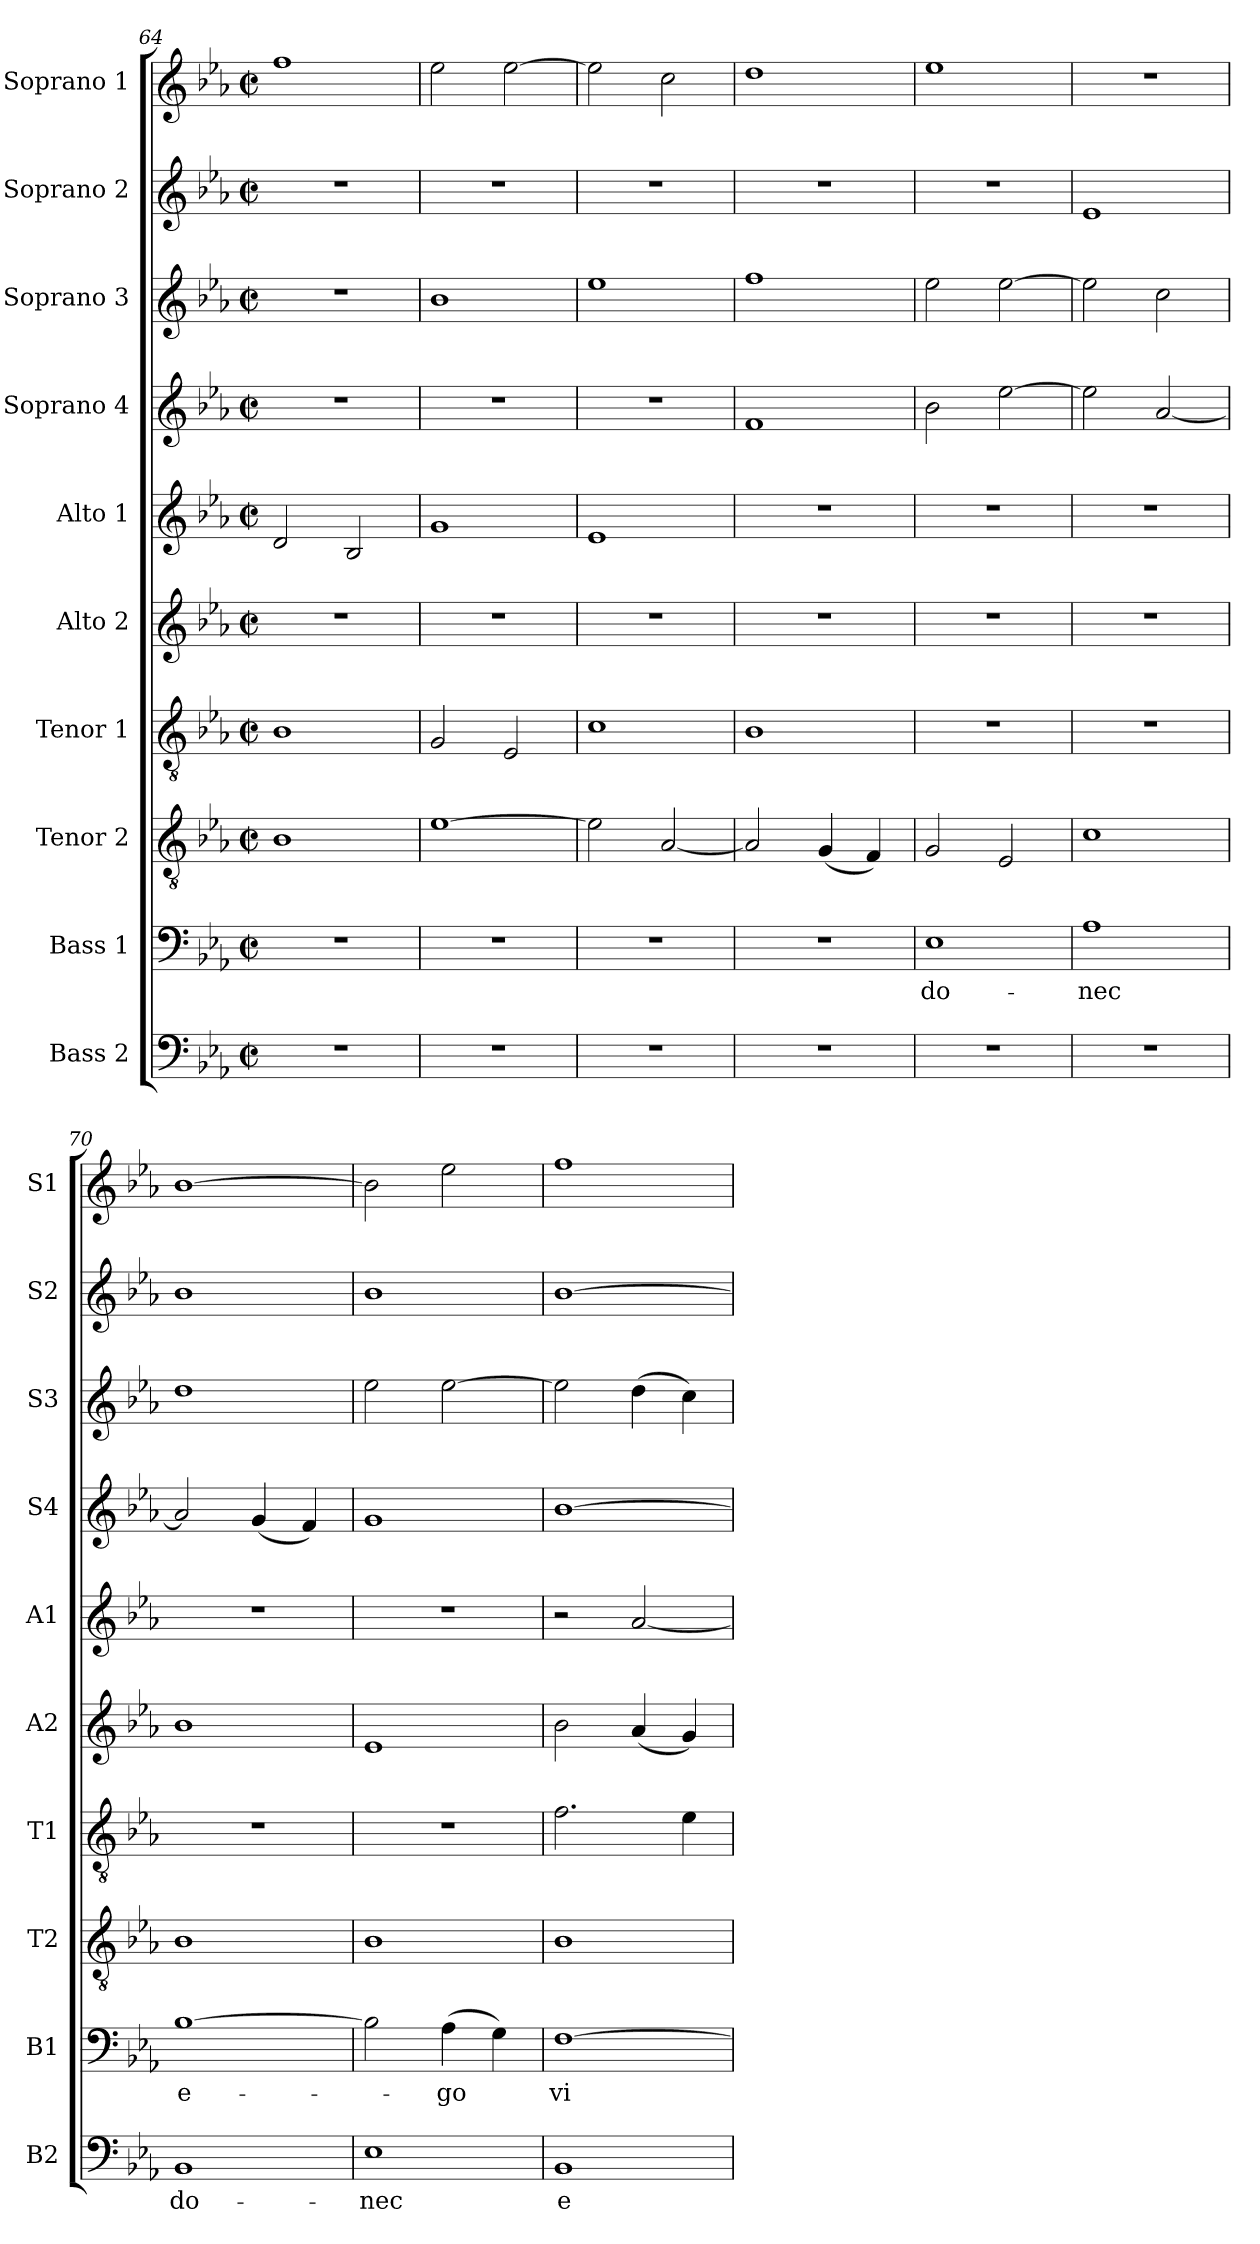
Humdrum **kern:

**kern	**text	**kern	**text	**kern	**kern	**kern	**kern	**kern	**kern	**kern	**kern
*part10	*part10	*part9	*part9	*part8	*part7	*part6	*part5	*part4	*part3	*part2	*part1
*staff10	*staff10	*staff9	*staff9	*staff8	*staff7	*staff6	*staff5	*staff4	*staff3	*staff2	*staff1
*I"Bass 2	*	*I"Bass 1	*	*I"Tenor 2	*I"Tenor 1	*I"Alto 2	*I"Alto 1	*I"Soprano 4	*I"Soprano 3	*I"Soprano 2	*I"Soprano 1
*I'B2	*	*I'B1	*	*I'T2	*I'T1	*I'A2	*I'A1	*I'S4	*I'S3	*I'S2	*I'S1
*clefF4	*	*clefF4	*	*clefGv2	*clefGv2	*clefG2	*clefG2	*clefG2	*clefG2	*clefG2	*clefG2
*k[b-e-a-]	*	*k[b-e-a-]	*	*k[b-e-a-]	*k[b-e-a-]	*k[b-e-a-]	*k[b-e-a-]	*k[b-e-a-]	*k[b-e-a-]	*k[b-e-a-]	*k[b-e-a-]
*E-:	*	*E-:	*	*E-:	*E-:	*E-:	*E-:	*E-:	*E-:	*E-:	*E-:
*M2/2	*	*M2/2	*	*M2/2	*M2/2	*M2/2	*M2/2	*M2/2	*M2/2	*M2/2	*M2/2
*met(c|)	*	*met(c|)	*	*met(c|)	*met(c|)	*met(c|)	*met(c|)	*met(c|)	*met(c|)	*met(c|)	*met(c|)
=64	=64	=64	=64	=64	=64	=64	=64	=64	=64	=64	=64
1r	.	1r	.	1B-	1B-	1r	2d/	1r	1r	1r	1ff
.	.	.	.	.	.	.	2B-/	.	.	.	.
!!LO:PB:g=z
=65	=65	=65	=65	=65	=65	=65	=65	=65	=65	=65	=65
1r	.	1r	.	[1e-	2G/	1r	1g	1r	1b-	1r	2ee-\
.	.	.	.	.	2E-/	.	.	.	.	.	[2ee-\
=66	=66	=66	=66	=66	=66	=66	=66	=66	=66	=66	=66
1r	.	1r	.	2e-\]	1c	1r	1e-	1r	1ee-	1r	2ee-\]
.	.	.	.	[2A-/	.	.	.	.	.	.	2cc\
=67	=67	=67	=67	=67	=67	=67	=67	=67	=67	=67	=67
1r	.	1r	.	2A-/]	1B-	1r	1r	1f	1ff	1r	1dd
.	.	.	.	(4G/	.	.	.	.	.	.	.
.	.	.	.	4F/)	.	.	.	.	.	.	.
=68	=68	=68	=68	=68	=68	=68	=68	=68	=68	=68	=68
1r	.	1E-	do-	2G/	1r	1r	1r	2b-\	2ee-\	1r	1ee-
.	.	.	.	2E-/	.	.	.	[2ee-\	[2ee-\	.	.
=69	=69	=69	=69	=69	=69	=69	=69	=69	=69	=69	=69
1r	.	1A-	-nec	1c	1r	1r	1r	2ee-\]	2ee-\]	1e-	1r
.	.	.	.	.	.	.	.	[2a-/	2cc\	.	.
=70	=70	=70	=70	=70	=70	=70	=70	=70	=70	=70	=70
1BB-	do-	[1B-	e-	1B-	1r	1b-	1r	2a-/]	1dd	1b-	[1b-
.	.	.	.	.	.	.	.	(4g/	.	.	.
.	.	.	.	.	.	.	.	4f/)	.	.	.
=71	=71	=71	=71	=71	=71	=71	=71	=71	=71	=71	=71
1E-	-nec	2B-\]	.	1B-	1r	1e-	1r	1g	2ee-\	1b-	2b-\]
.	.	(4A-\	-go	.	.	.	.	.	[2ee-\	.	2ee-\
.	.	4G\)	.	.	.	.	.	.	.	.	.
=72	=72	=72	=72	=72	=72	=72	=72	=72	=72	=72	=72
1BB-	e-	[1F	vi-	1B-	2.f\	2b-\	2r	[1b-	2ee-\]	[1b-	1ff
.	.	.	.	.	.	(4a-/	[2a-/	.	(4dd\	.	.
.	.	.	.	.	4e-\	4g/)	.	.	4cc\)	.	.
=	=	=	=	=	=	=	=	=	=	=	=
*-	*-	*-	*-	*-	*-	*-	*-	*-	*-	*-	*-
